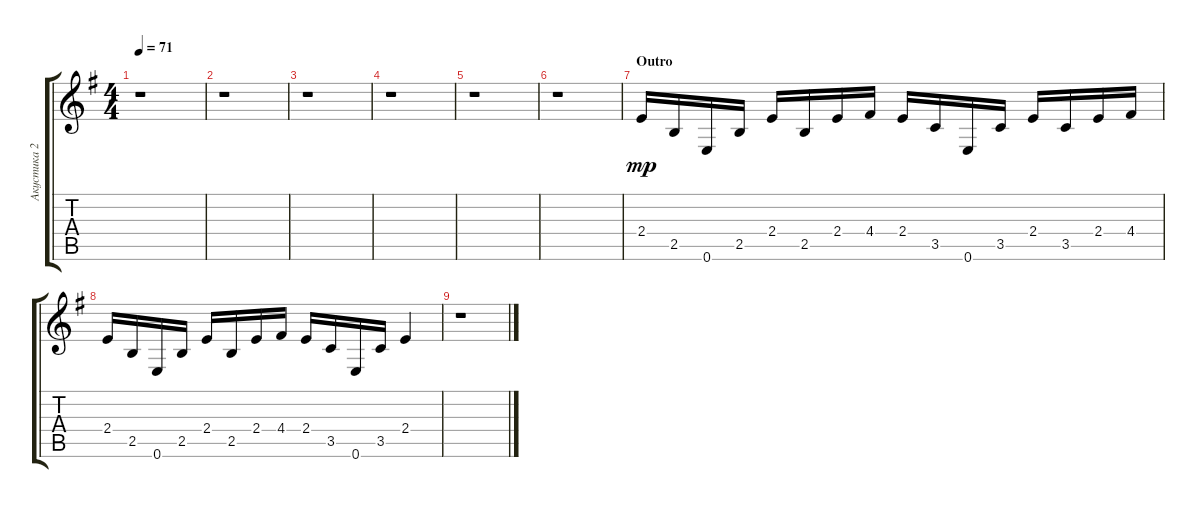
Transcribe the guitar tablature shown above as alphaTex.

\track ("Акустика 2" "Акустика 2") {instrument acousticguitarsteel}
\staff {score tabs}
\tuning (E4 B3 G3 D3 A2 E2) {hide}
\ts (4 4)
\tempo 71
\clef g2
\ks eminor
r.1{dy mp} |
r.1 |
r.1 |
r.1 |
r.1 |
r.1 |
\section ("" "Outro")
2.4.16 2.5.16 0.6.16 2.5.16 2.4.16 2.5.16 2.4.16 4.4.16 2.4.16 3.5.16 0.6.16 3.5.16 2.4.16 3.5.16 2.4.16 4.4.16 |
2.4.16 2.5.16 0.6.16 2.5.16 2.4.16 2.5.16 2.4.16 4.4.16 2.4.16 3.5.16 0.6.16 3.5.16 2.4.4 |
r.1
